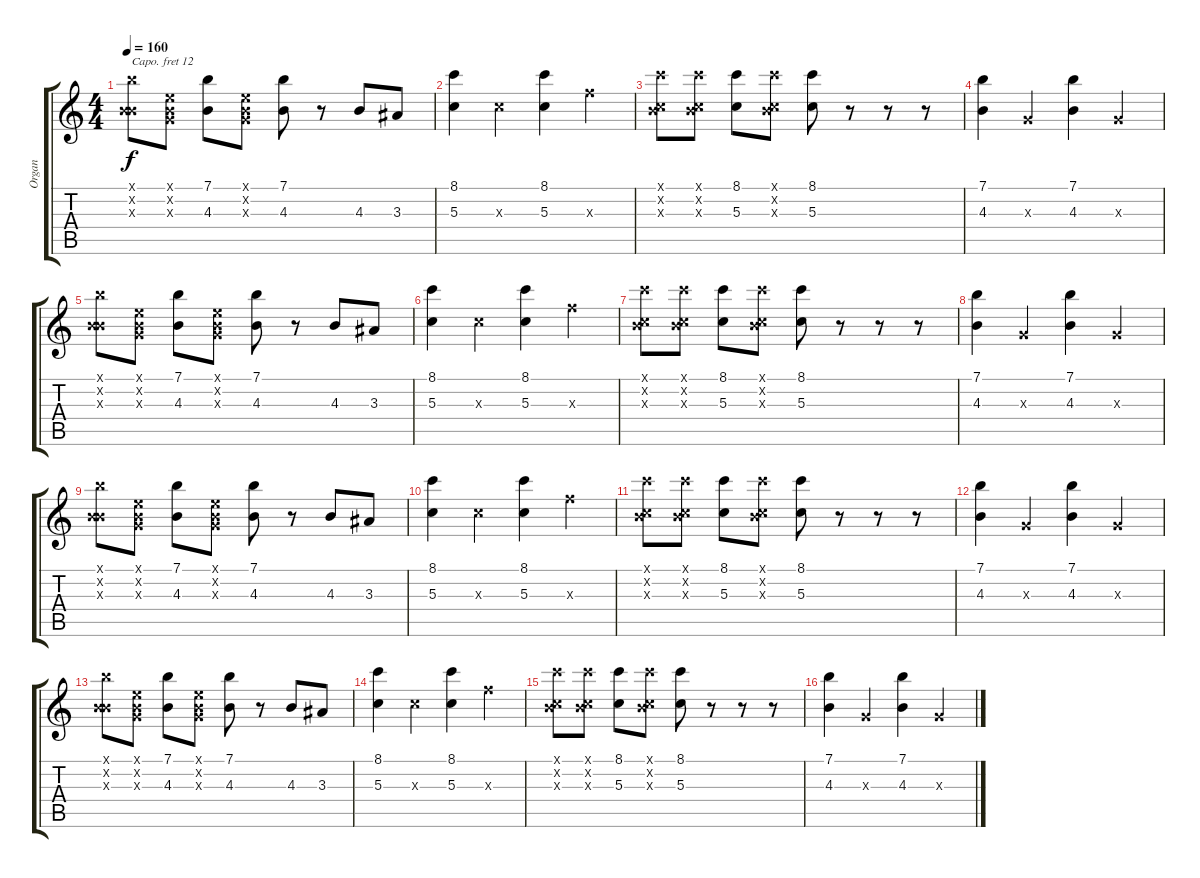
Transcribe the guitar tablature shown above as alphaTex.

\track ("Organ" "Organ") {instrument drawbarorgan}
\staff {score tabs}
\capo 12
\tuning (E4 B3 G3 D3 A2 E2) {hide}
\ts (4 4)
\tempo 160
\clef g2
\ks c
(7.1{x} 0.2{x} 4.3{x}).8{dy f} (0.1{x} 0.2{x} 0.3{x}).8 (7.1 4.3).8 (0.1{x} 0.2{x} 0.3{x}).8 (7.1 4.3).8 r.8 4.3.8 3.3.8 |
(8.1 5.3).4 5.3{x}.4 (8.1 5.3).4 10.3{x}.4 |
(8.1{x} 0.2{x} 5.3{x}).8 (8.1{x} 0.2{x} 5.3{x}).8 (8.1 5.3).8 (8.1{x} 0.2{x} 5.3{x}).8 (8.1 5.3).8 r.8 r.8 r.8 |
(7.1 4.3).4 0.3{x}.4 (7.1 4.3).4 0.3{x}.4 |
(7.1{x} 0.2{x} 4.3{x}).8 (0.1{x} 0.2{x} 0.3{x}).8 (7.1 4.3).8 (0.1{x} 0.2{x} 0.3{x}).8 (7.1 4.3).8 r.8 4.3.8 3.3.8 |
(8.1 5.3).4 5.3{x}.4 (8.1 5.3).4 10.3{x}.4 |
(8.1{x} 0.2{x} 5.3{x}).8 (8.1{x} 0.2{x} 5.3{x}).8 (8.1 5.3).8 (8.1{x} 0.2{x} 5.3{x}).8 (8.1 5.3).8 r.8 r.8 r.8 |
(7.1 4.3).4 0.3{x}.4 (7.1 4.3).4 0.3{x}.4 |
(7.1{x} 0.2{x} 4.3{x}).8 (0.1{x} 0.2{x} 0.3{x}).8 (7.1 4.3).8 (0.1{x} 0.2{x} 0.3{x}).8 (7.1 4.3).8 r.8 4.3.8 3.3.8 |
(8.1 5.3).4 5.3{x}.4 (8.1 5.3).4 10.3{x}.4 |
(8.1{x} 0.2{x} 5.3{x}).8 (8.1{x} 0.2{x} 5.3{x}).8 (8.1 5.3).8 (8.1{x} 0.2{x} 5.3{x}).8 (8.1 5.3).8 r.8 r.8 r.8 |
(7.1 4.3).4 0.3{x}.4 (7.1 4.3).4 0.3{x}.4 |
(7.1{x} 0.2{x} 4.3{x}).8 (0.1{x} 0.2{x} 0.3{x}).8 (7.1 4.3).8 (0.1{x} 0.2{x} 0.3{x}).8 (7.1 4.3).8 r.8 4.3.8 3.3.8 |
(8.1 5.3).4 5.3{x}.4 (8.1 5.3).4 10.3{x}.4 |
(8.1{x} 0.2{x} 5.3{x}).8 (8.1{x} 0.2{x} 5.3{x}).8 (8.1 5.3).8 (8.1{x} 0.2{x} 5.3{x}).8 (8.1 5.3).8 r.8 r.8 r.8 |
(7.1 4.3).4 0.3{x}.4 (7.1 4.3).4 0.3{x}.4
